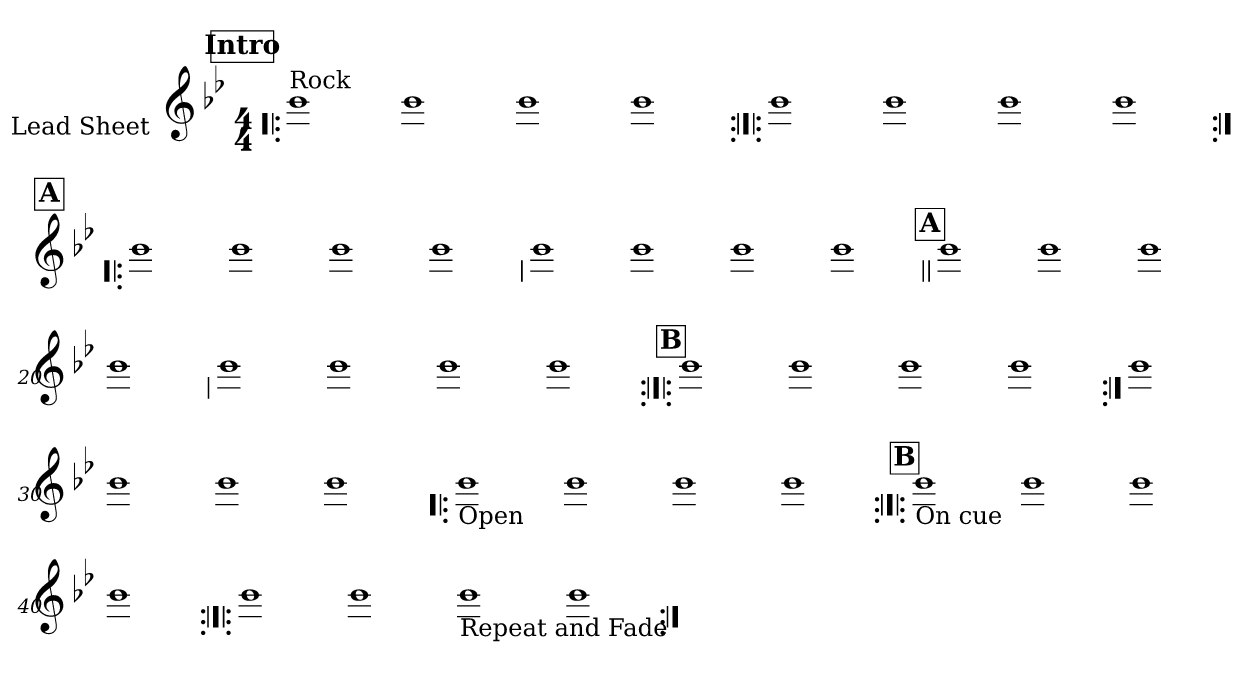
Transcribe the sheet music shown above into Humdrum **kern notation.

**kern
*part1
*staff1
*I"Lead Sheet
*stria0
*clefG2
*k[b-e-]
*B-:
*M4/4
*MM216
!!LO:REH:place=s1:a:t=Intro
=1!|:
!LO:TX:a:t=Rock
1b-
=2-
1b-
=3-
1b-
=4-
1b-
!!LO:LB:g=z
=5:|!|:
1b-
=6-
1b-
=7-
1b-
=8-
1b-
!!LO:LB:g=z
!!LO:REH:place=s1:a:t=A
=9:|!|:
1b-
=10-
1b-
=11-
1b-
=12-
1b-
!!LO:LB:g=z
=13
1b-
=14-
1b-
=15-
1b-
=16-
1b-
!!LO:LB:g=z
!!LO:REH:place=s1:a:t=A
=17||
1b-
=18-
1b-
=19-
1b-
=20-
1b-
!!LO:LB:g=z
=21
1b-
=22-
1b-
=23-
1b-
=24-
1b-
!!LO:LB:g=z
!!LO:REH:place=s1:a:t=B
=25:|!|:
1b-
=26-
1b-
=27-
1b-
=28-
1b-
!!LO:LB:g=z
=29:|!
1b-
=30-
1b-
=31-
1b-
=32-
1b-
!!LO:LB:g=z
=33!|:
!LO:TX:b:t=Open
1b-
=34-
1b-
=35-
1b-
=36-
1b-
!!LO:LB:g=z
!!LO:REH:place=s1:a:t=B
=37:|!|:
!LO:TX:b:t=On cue
1b-
=38-
1b-
=39-
1b-
=40-
1b-
!!LO:LB:g=z
=41:|!|:
1b-
=42-
1b-
=43-
!LO:TX:b:t=Repeat and Fade
1b-
=44-
1b-
=:|!
*-
